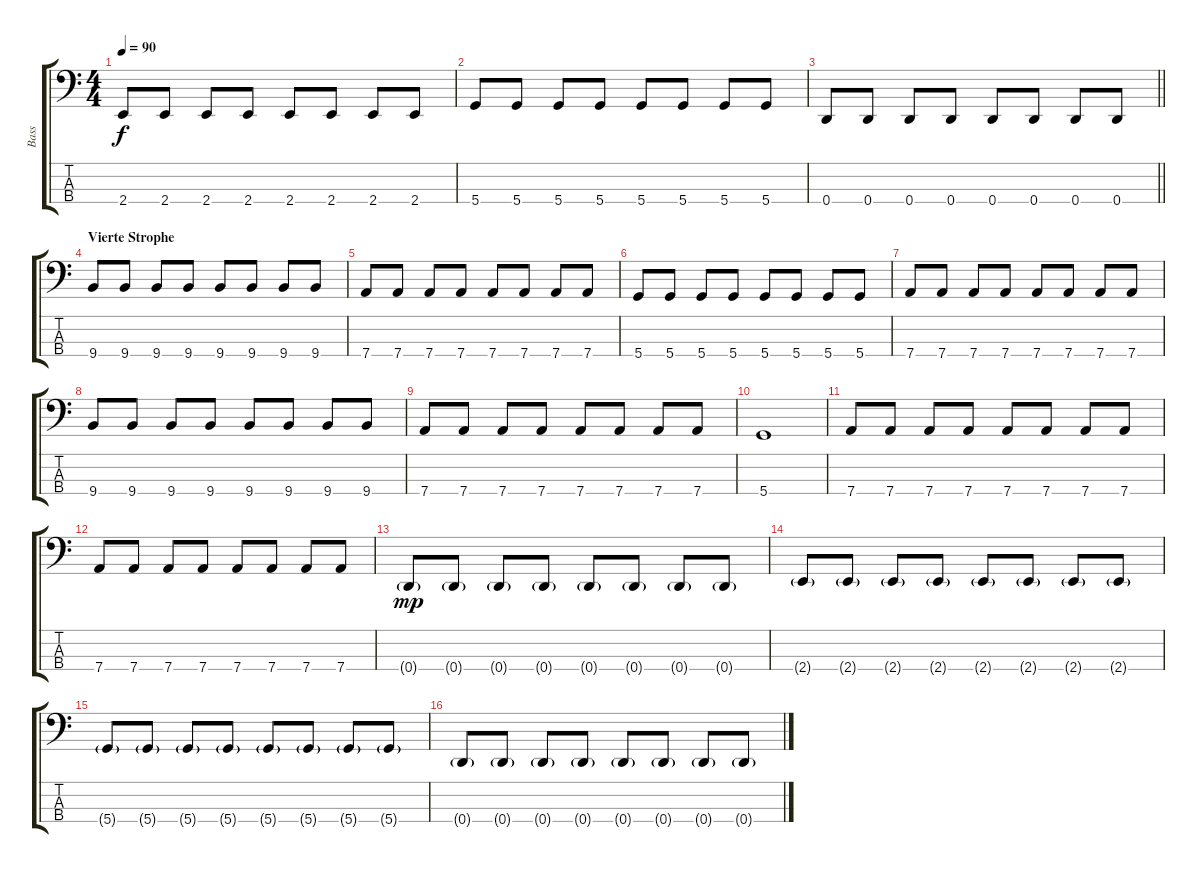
\track ("Bass" "Bass") {instrument electricbassfinger}
\staff {score tabs}
\tuning (G2 D2 A1 D1) {hide}
\ts (4 4)
\tempo 90
\clef f4
\ks c
2.4.8{dy f} 2.4.8 2.4.8 2.4.8 2.4.8 2.4.8 2.4.8 2.4.8 |
5.4.8 5.4.8 5.4.8 5.4.8 5.4.8 5.4.8 5.4.8 5.4.8 |
\barLineRight lightlight
0.4.8 0.4.8 0.4.8 0.4.8 0.4.8 0.4.8 0.4.8 0.4.8 |
\section ("" "Vierte Strophe")
9.4.8 9.4.8 9.4.8 9.4.8 9.4.8 9.4.8 9.4.8 9.4.8 |
7.4.8 7.4.8 7.4.8 7.4.8 7.4.8 7.4.8 7.4.8 7.4.8 |
5.4.8 5.4.8 5.4.8 5.4.8 5.4.8 5.4.8 5.4.8 5.4.8 |
7.4.8 7.4.8 7.4.8 7.4.8 7.4.8 7.4.8 7.4.8 7.4.8 |
9.4.8 9.4.8 9.4.8 9.4.8 9.4.8 9.4.8 9.4.8 9.4.8 |
7.4.8 7.4.8 7.4.8 7.4.8 7.4.8 7.4.8 7.4.8 7.4.8 |
5.4.1 |
7.4.8 7.4.8 7.4.8 7.4.8 7.4.8 7.4.8 7.4.8 7.4.8 |
7.4.8 7.4.8 7.4.8 7.4.8 7.4.8 7.4.8 7.4.8 7.4.8 |
0.4{g}.8{dy mp} 0.4{g}.8 0.4{g}.8 0.4{g}.8 0.4{g}.8 0.4{g}.8 0.4{g}.8 0.4{g}.8 |
2.4{g}.8 2.4{g}.8 2.4{g}.8 2.4{g}.8 2.4{g}.8 2.4{g}.8 2.4{g}.8 2.4{g}.8 |
5.4{g}.8 5.4{g}.8 5.4{g}.8 5.4{g}.8 5.4{g}.8 5.4{g}.8 5.4{g}.8 5.4{g}.8 |
0.4{g}.8 0.4{g}.8 0.4{g}.8 0.4{g}.8 0.4{g}.8 0.4{g}.8 0.4{g}.8 0.4{g}.8
